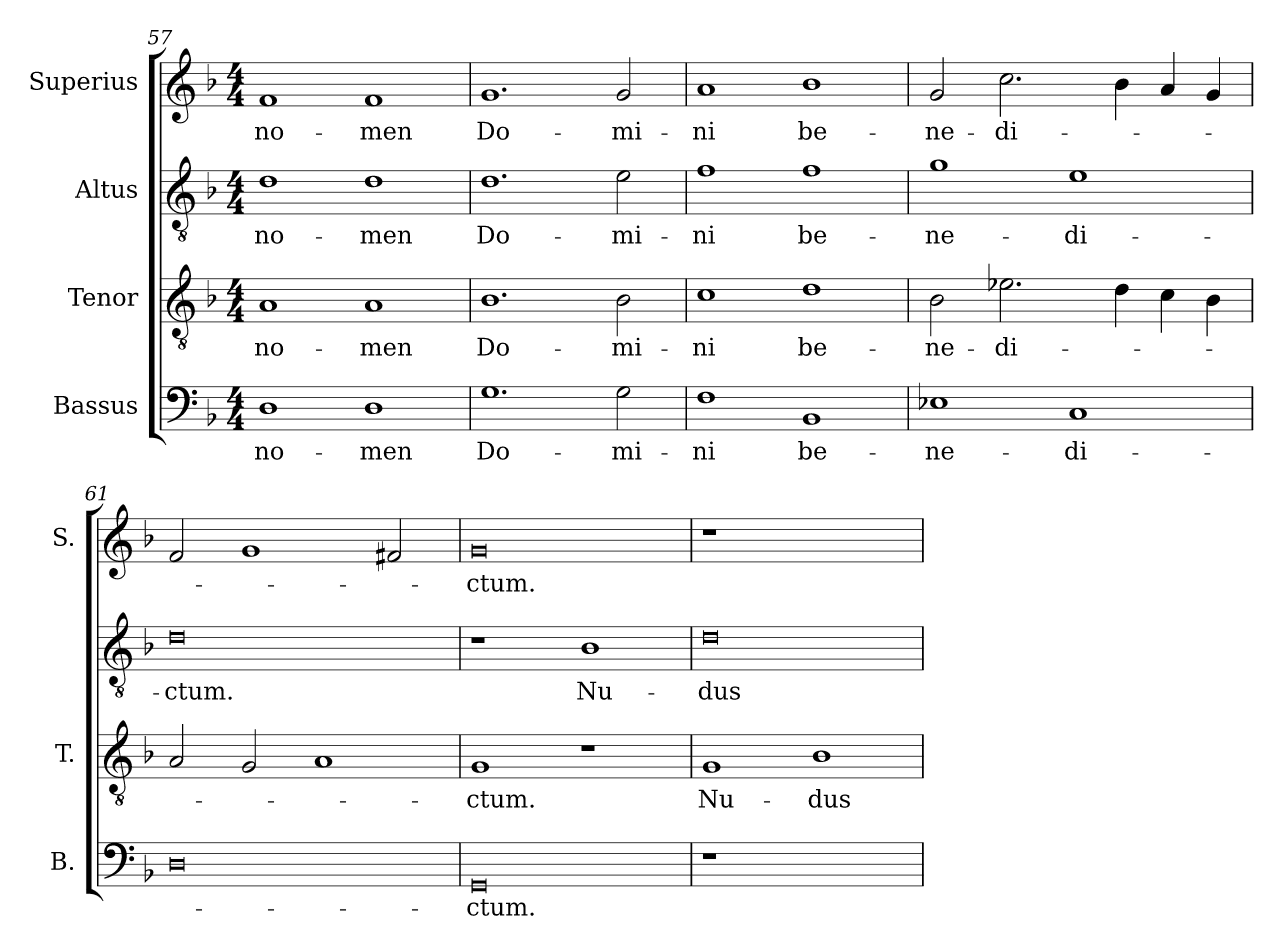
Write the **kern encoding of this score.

**kern	**text	**kern	**text	**kern	**text	**kern	**text
*part4	*part4	*part3	*part3	*part2	*part2	*part1	*part1
*staff4	*staff4	*staff3	*staff3	*staff2	*staff2	*staff1	*staff1
*I"Bassus	*	*I"Tenor	*	*I"Altus	*	*I"Superius	*
*I'B.	*	*I'T.	*	*	*	*I'S.	*
*clefF4	*	*clefGv2	*	*clefGv2	*	*clefG2	*
*	*	*ITrd7c12	*	*ITrd7c12	*	*	*
*k[b-]	*	*k[b-]	*	*k[b-]	*	*k[b-]	*
*F:	*	*F:	*	*F:	*	*F:	*
*M4/4	*	*M4/4	*	*M4/4	*	*M4/4	*
=57	=57	=57	=57	=57	=57	=57	=57
!	!LO:LY:b:color=#000000	!	!	!	!	!	!
!	!	!	!LO:LY:b:color=#000000	!	!	!	!
!	!	!	!	!	!LO:LY:b:color=#000000	!	!
!	!	!	!	!	!	!	!LO:LY:b:color=#000000
1Di	no-	1AAi	no-	1Di	no-	1fi	no-
!	!LO:LY:b:color=#000000	!	!	!	!	!	!
!	!	!	!LO:LY:b:color=#000000	!	!	!	!
!	!	!	!	!	!LO:LY:b:color=#000000	!	!
!	!	!	!	!	!	!	!LO:LY:b:color=#000000
1Di	-men	1AAi	-men	1Di	-men	1fi	-men
=58	=58	=58	=58	=58	=58	=58	=58
!	!LO:LY:b:color=#000000	!	!	!	!	!	!
!	!	!	!LO:LY:b:color=#000000	!	!	!	!
!	!	!	!	!	!LO:LY:b:color=#000000	!	!
!	!	!	!	!	!	!	!LO:LY:b:color=#000000
1.Gi	Do-	1.BB-i	Do-	1.Di	Do-	1.gi	Do-
!	!LO:LY:b:color=#000000	!	!	!	!	!	!
!	!	!	!LO:LY:b:color=#000000	!	!	!	!
!	!	!	!	!	!LO:LY:b:color=#000000	!	!
!	!	!	!	!	!	!	!LO:LY:b:color=#000000
2Gi\	-mi-	2BB-i\	-mi-	2Ei\	-mi-	2gi/	-mi-
=59	=59	=59	=59	=59	=59	=59	=59
!	!LO:LY:b:color=#000000	!	!	!	!	!	!
!	!	!	!LO:LY:b:color=#000000	!	!	!	!
!	!	!	!	!	!LO:LY:b:color=#000000	!	!
!	!	!	!	!	!	!	!LO:LY:b:color=#000000
1Fi	-ni	1Ci	-ni	1Fi	-ni	1ai	-ni
!	!LO:LY:b:color=#000000	!	!	!	!	!	!
!	!	!	!LO:LY:b:color=#000000	!	!	!	!
!	!	!	!	!	!LO:LY:b:color=#000000	!	!
!	!	!	!	!	!	!	!LO:LY:b:color=#000000
1BB-i	be-	1Di	be-	1Fi	be-	1b-i	be-
!!LO:LB:g=z
=60	=60	=60	=60	=60	=60	=60	=60
!	!LO:LY:b:color=#000000	!	!	!	!	!	!
!	!	!	!LO:LY:b:color=#000000	!	!	!	!
!	!	!	!	!	!LO:LY:b:color=#000000	!	!
!	!	!	!	!	!	!	!LO:LY:b:color=#000000
1E-Xi	-ne-	2BB-i\	-ne-	1Gi	-ne-	2gi/	-ne-
!	!	!	!LO:LY:b:color=#000000	!	!	!	!
!	!	!	!	!	!	!	!LO:LY:b:color=#000000
.	.	2.E-Xi\	-di-	.	.	2.cci\	-di-
!	!LO:LY:b:color=#000000	!	!	!	!	!	!
!	!	!	!	!	!LO:LY:b:color=#000000	!	!
1Ci	-di-	.	.	1Ei	-di-	.	.
.	.	4Di\	.	.	.	4b-i\	.
.	.	4Ci\	.	.	.	4ai/	.
.	.	4BB-i\	.	.	.	4gi/	.
=61	=61	=61	=61	=61	=61	=61	=61
!	!	!	!	!	!LO:LY:b:color=#000000	!	!
0Di	.	2AAi/	.	0Di	-ctum.	2fi/	.
.	.	2GGi/	.	.	.	1gi	.
.	.	1AAi	.	.	.	.	.
.	.	.	.	.	.	2f#Xi/	.
=62	=62	=62	=62	=62	=62	=62	=62
!	!LO:LY:b:color=#000000	!	!	!	!	!	!
!	!	!	!LO:LY:b:color=#000000	!	!	!	!
!	!	!	!	!	!	!	!LO:LY:b:color=#000000
0GGi	-ctum.	1GGi	-ctum.	1r	.	0gi	-ctum.
!	!	!	!	!	!LO:LY:b:color=#000000	!	!
.	.	1r	.	1BB-i	Nu-	.	.
=63	=63	=63	=63	=63	=63	=63	=63
!LO:N:vis=1	!	!	!	!	!	!	!
!	!	!	!LO:LY:b:color=#000000	!	!	!	!
!	!	!	!	!	!LO:LY:b:color=#000000	!LO:N:vis=1	!
1r	.	1GGi	Nu-	0Di	-dus	1r	.
!	!	!	!LO:LY:b:color=#000000	!	!	!	!
1ryy	.	1BB-i	-dus	.	.	1ryy	.
=	=	=	=	=	=	=	=
*-	*-	*-	*-	*-	*-	*-	*-
